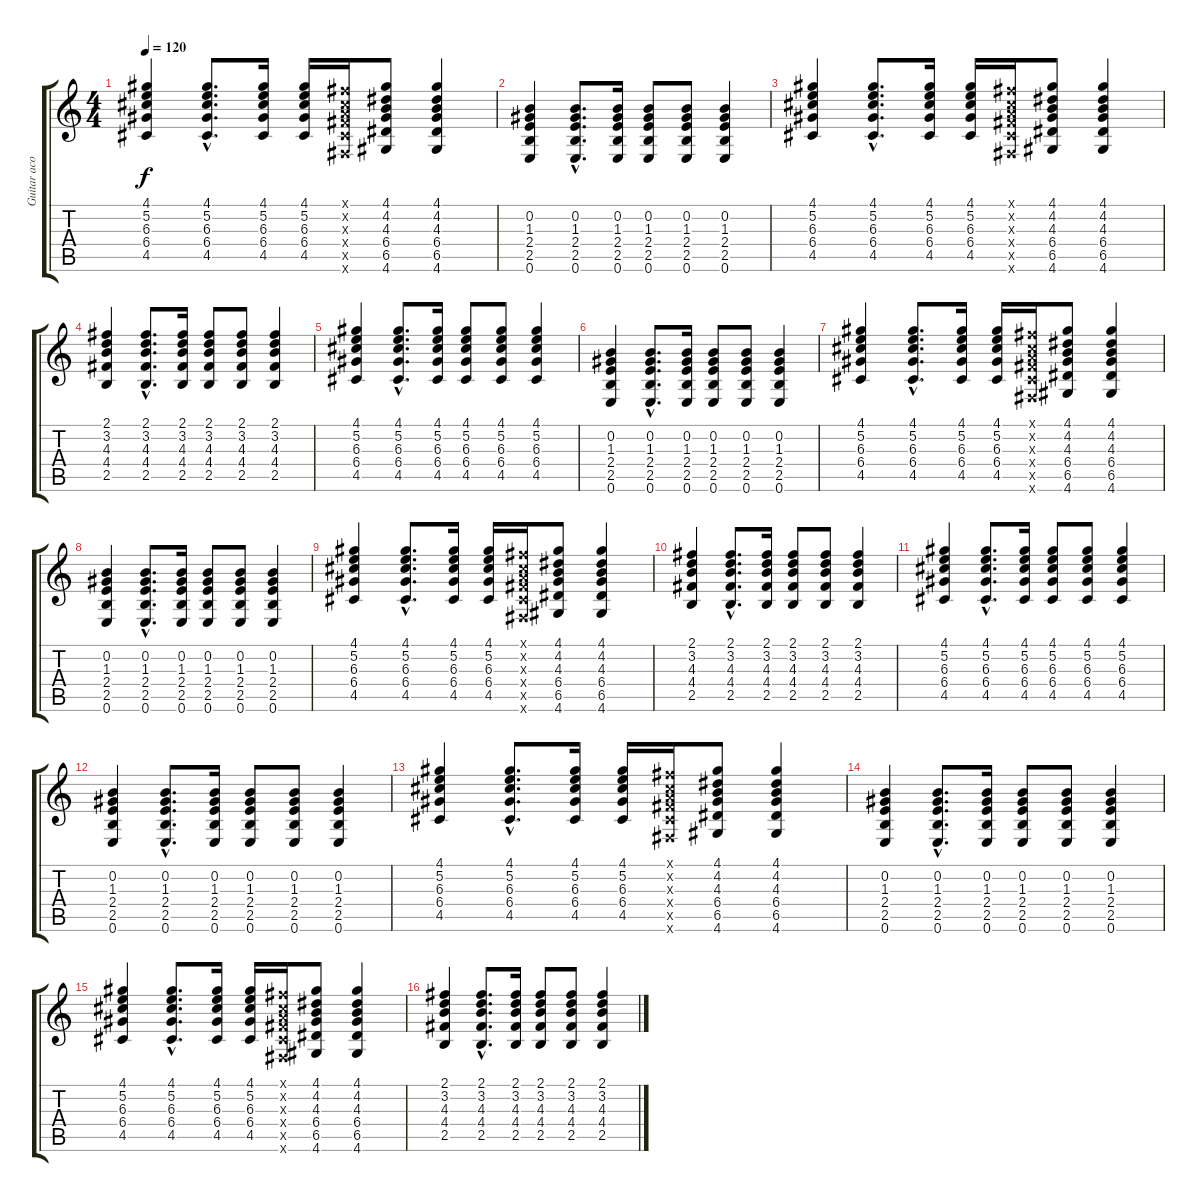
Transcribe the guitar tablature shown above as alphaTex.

\track ("Guitar acoustique" "Guitar aco") {instrument acousticguitarsteel}
\staff {score tabs}
\tuning (E4 B3 G3 D3 A2 E2) {hide}
\ts (4 4)
\tempo 120
\clef g2
\ks c
(4.1 5.2 6.3 6.4 4.5).4{dy f} (4.1{hac} 5.2{hac} 6.3{hac} 6.4{hac} 4.5{hac}).8{d} (4.1 5.2 6.3 6.4 4.5).16 (4.1 5.2 6.3 6.4 4.5).16 (2.1{x} 2.2{x} 2.3{x} 4.4{x} 4.5{x} 2.6{x}).16 (4.1 4.2 4.3 6.4 6.5 4.6).8 (4.1 4.2 4.3 6.4 6.5 4.6).4 |
(0.2 1.3 2.4 2.5 0.6).4 (0.2{hac} 1.3{hac} 2.4{hac} 2.5{hac} 0.6{hac}).8{d} (0.2 1.3 2.4 2.5 0.6).16 (0.2 1.3 2.4 2.5 0.6).8 (0.2 1.3 2.4 2.5 0.6).8 (0.2 1.3 2.4 2.5 0.6).4 |
(4.1 5.2 6.3 6.4 4.5).4 (4.1{hac} 5.2{hac} 6.3{hac} 6.4{hac} 4.5{hac}).8{d} (4.1 5.2 6.3 6.4 4.5).16 (4.1 5.2 6.3 6.4 4.5).16 (2.1{x} 2.2{x} 2.3{x} 4.4{x} 4.5{x} 2.6{x}).16 (4.1 4.2 4.3 6.4 6.5 4.6).8 (4.1 4.2 4.3 6.4 6.5 4.6).4 |
(2.1 3.2 4.3 4.4 2.5).4 (2.1{hac} 3.2{hac} 4.3{hac} 4.4{hac} 2.5{hac}).8{d} (2.1 3.2 4.3 4.4 2.5).16 (2.1 3.2 4.3 4.4 2.5).8 (2.1 3.2 4.3 4.4 2.5).8 (2.1 3.2 4.3 4.4 2.5).4 |
(4.1 5.2 6.3 6.4 4.5).4 (4.1{hac} 5.2{hac} 6.3{hac} 6.4{hac} 4.5{hac}).8{d} (4.1 5.2 6.3 6.4 4.5).16 (4.1 5.2 6.3 6.4 4.5).8 (4.1 5.2 6.3 6.4 4.5).8 (4.1 5.2 6.3 6.4 4.5).4 |
(0.2 1.3 2.4 2.5 0.6).4 (0.2{hac} 1.3{hac} 2.4{hac} 2.5{hac} 0.6{hac}).8{d} (0.2 1.3 2.4 2.5 0.6).16 (0.2 1.3 2.4 2.5 0.6).8 (0.2 1.3 2.4 2.5 0.6).8 (0.2 1.3 2.4 2.5 0.6).4 |
(4.1 5.2 6.3 6.4 4.5).4 (4.1{hac} 5.2{hac} 6.3{hac} 6.4{hac} 4.5{hac}).8{d} (4.1 5.2 6.3 6.4 4.5).16 (4.1 5.2 6.3 6.4 4.5).16 (2.1{x} 2.2{x} 2.3{x} 4.4{x} 4.5{x} 2.6{x}).16 (4.1 4.2 4.3 6.4 6.5 4.6).8 (4.1 4.2 4.3 6.4 6.5 4.6).4 |
(0.2 1.3 2.4 2.5 0.6).4 (0.2{hac} 1.3{hac} 2.4{hac} 2.5{hac} 0.6{hac}).8{d} (0.2 1.3 2.4 2.5 0.6).16 (0.2 1.3 2.4 2.5 0.6).8 (0.2 1.3 2.4 2.5 0.6).8 (0.2 1.3 2.4 2.5 0.6).4 |
(4.1 5.2 6.3 6.4 4.5).4 (4.1{hac} 5.2{hac} 6.3{hac} 6.4{hac} 4.5{hac}).8{d} (4.1 5.2 6.3 6.4 4.5).16 (4.1 5.2 6.3 6.4 4.5).16 (2.1{x} 2.2{x} 2.3{x} 4.4{x} 4.5{x} 2.6{x}).16 (4.1 4.2 4.3 6.4 6.5 4.6).8 (4.1 4.2 4.3 6.4 6.5 4.6).4 |
(2.1 3.2 4.3 4.4 2.5).4 (2.1{hac} 3.2{hac} 4.3{hac} 4.4{hac} 2.5{hac}).8{d} (2.1 3.2 4.3 4.4 2.5).16 (2.1 3.2 4.3 4.4 2.5).8 (2.1 3.2 4.3 4.4 2.5).8 (2.1 3.2 4.3 4.4 2.5).4 |
(4.1 5.2 6.3 6.4 4.5).4 (4.1{hac} 5.2{hac} 6.3{hac} 6.4{hac} 4.5{hac}).8{d} (4.1 5.2 6.3 6.4 4.5).16 (4.1 5.2 6.3 6.4 4.5).8 (4.1 5.2 6.3 6.4 4.5).8 (4.1 5.2 6.3 6.4 4.5).4 |
(0.2 1.3 2.4 2.5 0.6).4 (0.2{hac} 1.3{hac} 2.4{hac} 2.5{hac} 0.6{hac}).8{d} (0.2 1.3 2.4 2.5 0.6).16 (0.2 1.3 2.4 2.5 0.6).8 (0.2 1.3 2.4 2.5 0.6).8 (0.2 1.3 2.4 2.5 0.6).4 |
(4.1 5.2 6.3 6.4 4.5).4 (4.1{hac} 5.2{hac} 6.3{hac} 6.4{hac} 4.5{hac}).8{d} (4.1 5.2 6.3 6.4 4.5).16 (4.1 5.2 6.3 6.4 4.5).16 (2.1{x} 2.2{x} 2.3{x} 4.4{x} 4.5{x} 2.6{x}).16 (4.1 4.2 4.3 6.4 6.5 4.6).8 (4.1 4.2 4.3 6.4 6.5 4.6).4 |
(0.2 1.3 2.4 2.5 0.6).4 (0.2{hac} 1.3{hac} 2.4{hac} 2.5{hac} 0.6{hac}).8{d} (0.2 1.3 2.4 2.5 0.6).16 (0.2 1.3 2.4 2.5 0.6).8 (0.2 1.3 2.4 2.5 0.6).8 (0.2 1.3 2.4 2.5 0.6).4 |
(4.1 5.2 6.3 6.4 4.5).4 (4.1{hac} 5.2{hac} 6.3{hac} 6.4{hac} 4.5{hac}).8{d} (4.1 5.2 6.3 6.4 4.5).16 (4.1 5.2 6.3 6.4 4.5).16 (2.1{x} 2.2{x} 2.3{x} 4.4{x} 4.5{x} 2.6{x}).16 (4.1 4.2 4.3 6.4 6.5 4.6).8 (4.1 4.2 4.3 6.4 6.5 4.6).4 |
(2.1 3.2 4.3 4.4 2.5).4 (2.1{hac} 3.2{hac} 4.3{hac} 4.4{hac} 2.5{hac}).8{d} (2.1 3.2 4.3 4.4 2.5).16 (2.1 3.2 4.3 4.4 2.5).8 (2.1 3.2 4.3 4.4 2.5).8 (2.1 3.2 4.3 4.4 2.5).4
